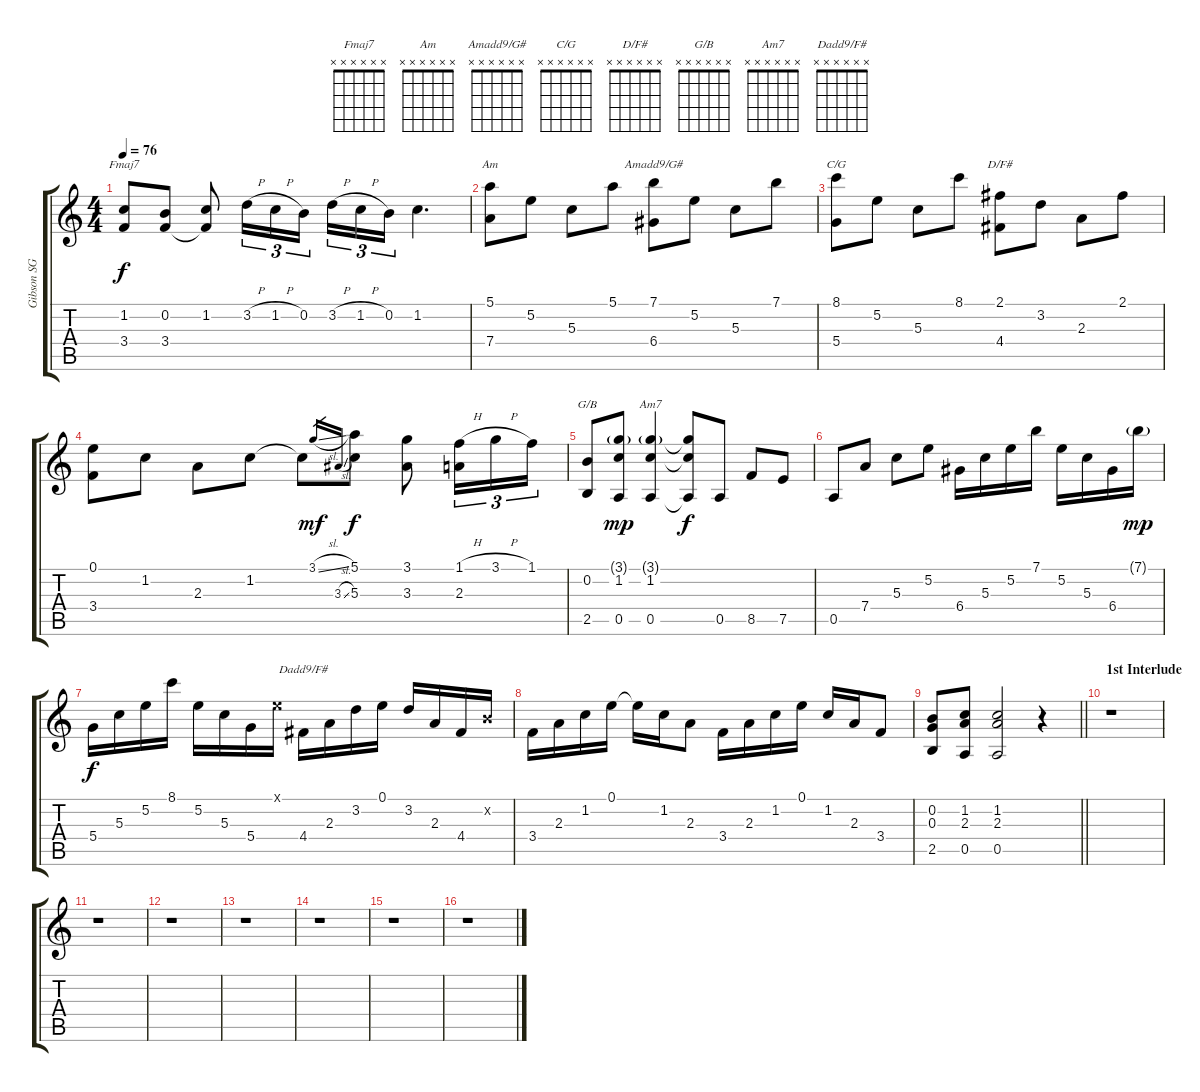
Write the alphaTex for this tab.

\track ("Gibson SG   6 Strings" "Gibson SG ") {instrument overdrivenguitar}
\staff {score tabs}
\tuning (E4 B3 G3 D3 A2 E2) {hide}
\chord ("Fmaj7" x x x x x x)
\chord ("Am" x x x x x x)
\chord ("Amadd9/G#" x x x x x x)
\chord ("C/G" x x x x x x)
\chord ("D/F#" x x x x x x)
\chord ("G/B" x x x x x x)
\chord ("Am7" x x x x x x)
\chord ("Dadd9/F#" x x x x x x)
\ts (4 4)
\tempo 76
\clef g2
\ks c
(1.2 3.4).8{ch "Fmaj7" dy f} (0.2 3.4).8 (1.2 3.4{t}).8 3.2{h}.16{tu (3 2)} 1.2{h}.16{tu (3 2)} 0.2.16{tu (3 2)} 3.2{h}.16{tu (3 2)} 1.2{h}.16{tu (3 2)} 0.2.16{tu (3 2)} 1.2.4{d} |
(5.1 7.4).8{ch "Am"} 5.2.8 5.3.8 5.1.8 (7.1 6.4).8{ch "Amadd9/G#"} 5.2.8 5.3.8 7.1.8 |
(8.1 5.4).8{ch "C/G"} 5.2.8 5.3.8 8.1.8 (2.1 4.4).8{ch "D/F#"} 3.2.8 2.3.8 2.1.8 |
(0.1 3.4).8 1.2.8 2.3.8 1.2.8 1.2{t}.8 3.1{sl}.16{gr dy mf} 3.3{sl}.16{gr} (5.1 5.3).8{dy f} (3.1 3.3).8 (1.1{h} 2.3).16{tu (3 2)} 3.1{h}.16{tu (3 2)} 1.1.16{tu (3 2)} |
(0.2 2.5).8{ch "G/B"} (3.1{g} 1.2 0.5).8{dy mp} (3.1{g} 1.2 0.5).4{ch "Am7"} (3.1{t} 1.2{t} 0.5{t}).8{dy f} 0.5.8 8.5.8 7.5.8 |
0.5.8 7.4.8 5.3.8 5.2.8 6.4.16 5.3.16 5.2.16 7.1.16 5.2.16 5.3.16 6.4.16 7.1{g}.16{dy mp} |
5.4.16{dy f} 5.3.16 5.2.16 8.1.16 5.2.16 5.3.16 5.4.16 0.1{x}.16 4.4.16{ch "Dadd9/F#"} 2.3.16 3.2.16 0.1.16 3.2.16 2.3.16 4.4.16 0.2{x}.16 |
3.4.16 2.3.16 1.2.16 0.1.16 0.1{t}.16 1.2.16 2.3.8 3.4.16 2.3.16 1.2.16 0.1.16 1.2.16 2.3.16 3.4.8 |
\barLineRight lightlight
(0.2 0.3 2.5).8 (1.2 2.3 0.5).8 (1.2 2.3 0.5).2 r.4 |
\section ("" "1st Interlude")
r.1 |
r.1 |
r.1 |
r.1 |
r.1 |
r.1 |
r.1
